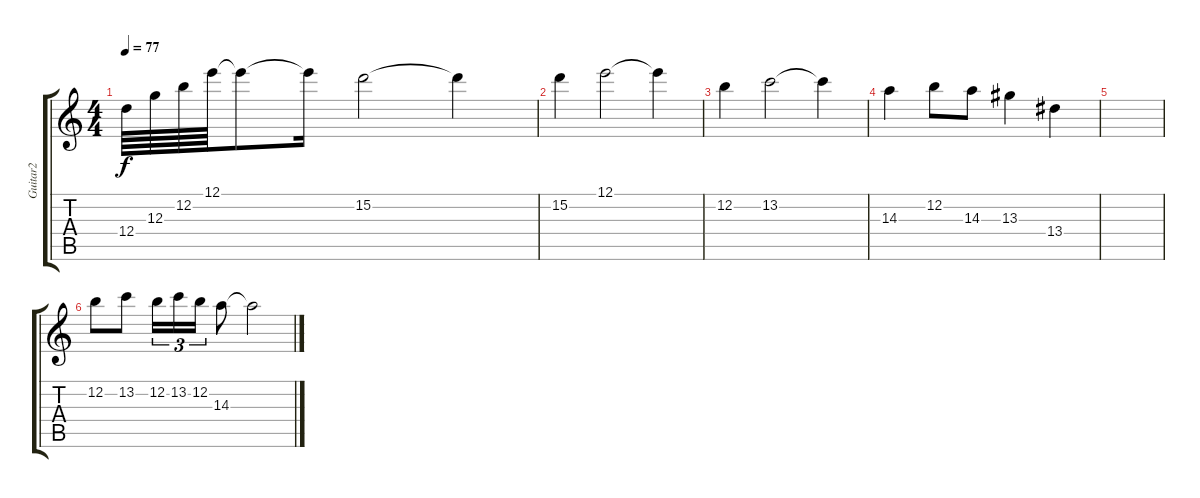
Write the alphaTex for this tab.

\track ("Guitar2" "Guitar2") {instrument electricguitarclean}
\staff {score tabs}
\tuning (E4 B3 G3 D3 A2 E2) {hide}
\ts (4 4)
\tempo 77
\clef g2
\ks c
12.4.64{dy f} 12.3.64 12.2.64 12.1.64 12.1{t}.8 12.1{t}.16 15.2.2 15.2{t}.4 |
15.2.4 12.1.2 12.1{t}.4 |
12.2.4 13.2.2 13.2{t}.4 |
14.3.4 12.2.8 14.3.8 13.3.4 13.4.4 |
|
12.2.8 13.2.8 12.2.16{tu (3 2)} 13.2.16{tu (3 2)} 12.2.16{tu (3 2)} 14.3.8 14.3{t}.2
